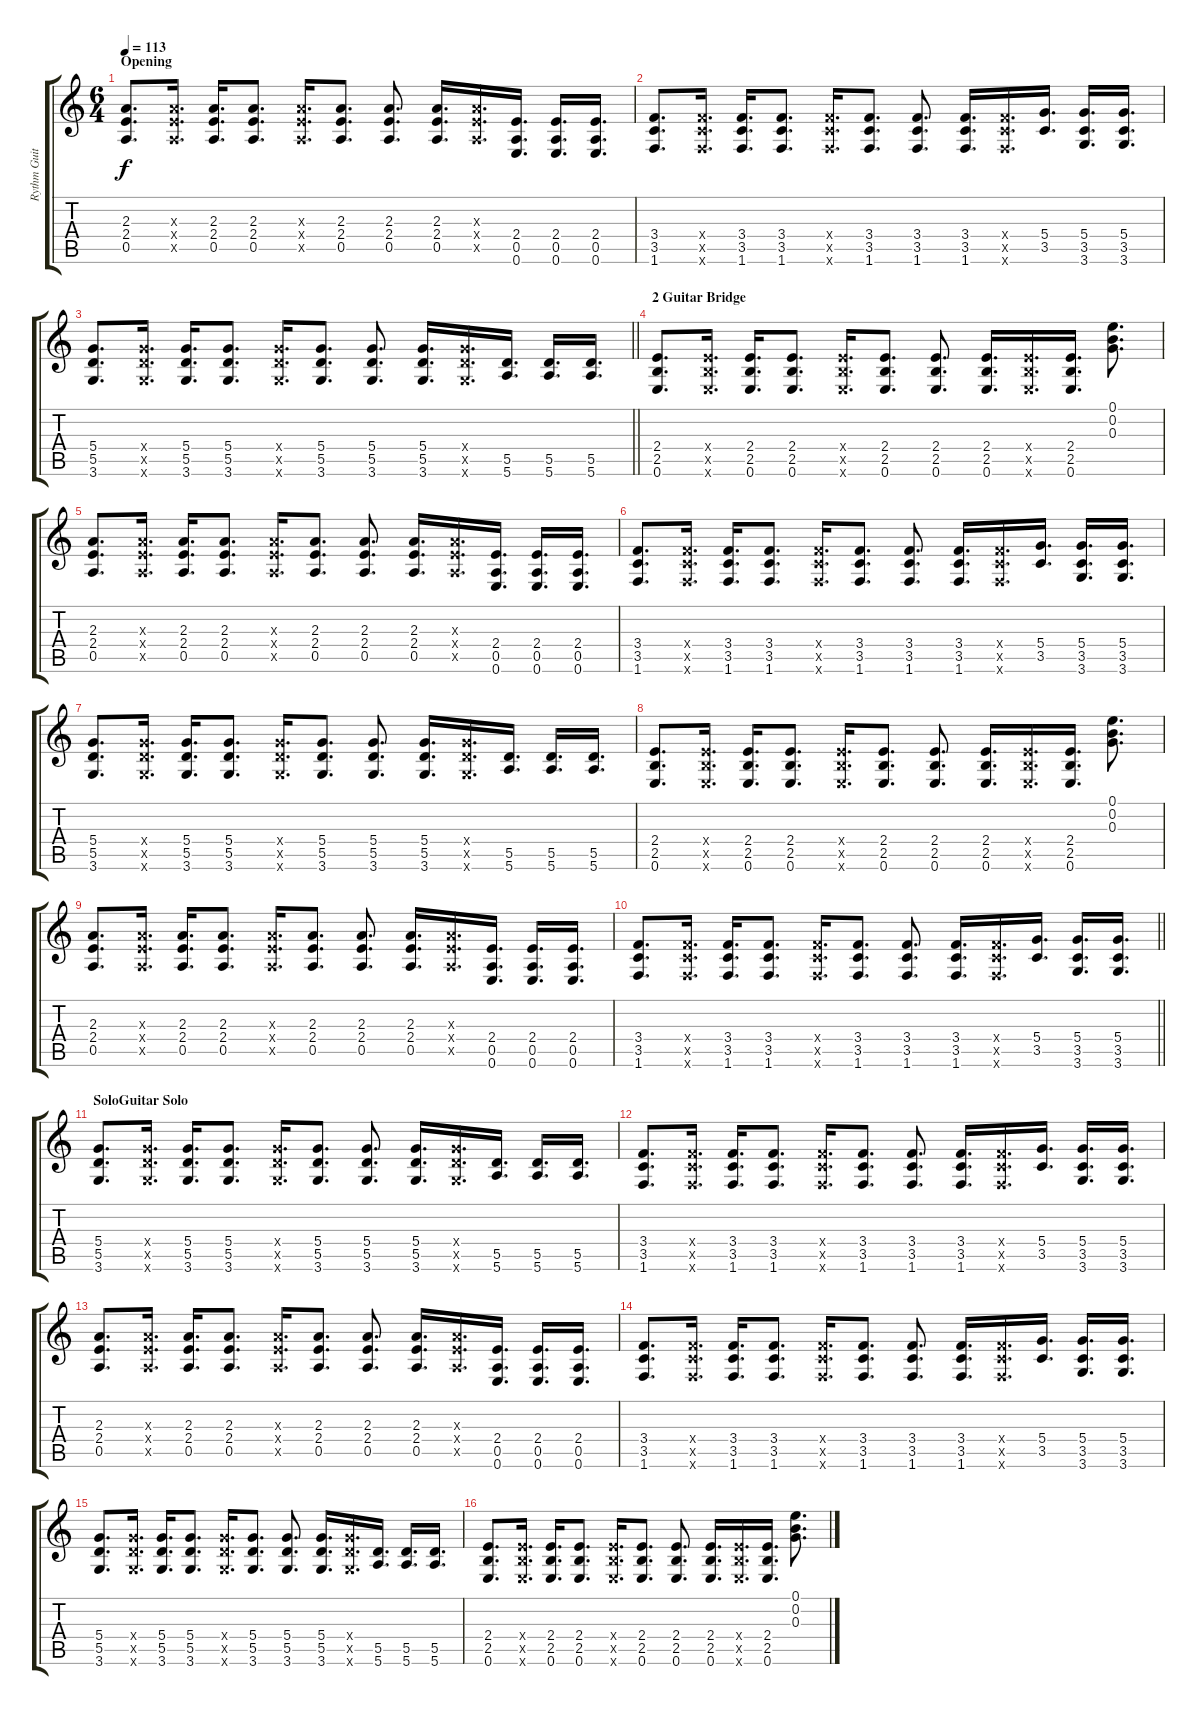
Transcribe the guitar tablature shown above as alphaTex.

\track ("Rythm Guitar" "Rythm Guit") {instrument acousticguitarsteel}
\staff {score tabs}
\tuning (E4 B3 G3 D3 A2 E2) {hide}
\ts (6 4)
\section ("" "Opening")
\tempo 113
\clef g2
\ks c
(2.3 2.4 0.5).8{d dy f} (2.3{x} 2.4{x} 0.5{x}).16{d} (2.3 2.4 0.5).16{d} (2.3 2.4 0.5).8{d} (2.3{x} 2.4{x} 0.5{x}).16{d} (2.3 2.4 0.5).8{d} (2.3 2.4 0.5).8{d} (2.3 2.4 0.5).16{d} (2.3{x} 2.4{x} 0.5{x}).16{d} (2.4 0.5 0.6).16{d} (2.4 0.5 0.6).16{d} (2.4 0.5 0.6).16{d} |
(3.4 3.5 1.6).8{d} (3.4{x} 3.5{x} 1.6{x}).16{d} (3.4 3.5 1.6).16{d} (3.4 3.5 1.6).8{d} (3.4{x} 3.5{x} 1.6{x}).16{d} (3.4 3.5 1.6).8{d} (3.4 3.5 1.6).8{d} (3.4 3.5 1.6).16{d} (3.4{x} 3.5{x} 1.6{x}).16{d} (5.4 3.5).16{d} (5.4 3.5 3.6).16{d} (5.4 3.5 3.6).16{d} |
\barLineRight lightlight
(5.4 5.5 3.6).8{d} (5.4{x} 5.5{x} 3.6{x}).16{d} (5.4 5.5 3.6).16{d} (5.4 5.5 3.6).8{d} (5.4{x} 5.5{x} 3.6{x}).16{d} (5.4 5.5 3.6).8{d} (5.4 5.5 3.6).8{d} (5.4 5.5 3.6).16{d} (5.4{x} 5.5{x} 3.6{x}).16{d} (5.5 5.6).16{d} (5.5 5.6).16{d} (5.5 5.6).16{d} |
\section ("" "2 Guitar Bridge")
(2.4 2.5 0.6).8{d} (2.4{x} 2.5{x} 0.6{x}).16{d} (2.4 2.5 0.6).16{d} (2.4 2.5 0.6).8{d} (2.4{x} 2.5{x} 0.6{x}).16{d} (2.4 2.5 0.6).8{d} (2.4 2.5 0.6).8{d} (2.4 2.5 0.6).16{d} (2.4{x} 2.5{x} 0.6{x}).16{d} (2.4 2.5 0.6).16{d} (0.1 0.2 0.3).8{d} |
(2.3 2.4 0.5).8{d} (2.3{x} 2.4{x} 0.5{x}).16{d} (2.3 2.4 0.5).16{d} (2.3 2.4 0.5).8{d} (2.3{x} 2.4{x} 0.5{x}).16{d} (2.3 2.4 0.5).8{d} (2.3 2.4 0.5).8{d} (2.3 2.4 0.5).16{d} (2.3{x} 2.4{x} 0.5{x}).16{d} (2.4 0.5 0.6).16{d} (2.4 0.5 0.6).16{d} (2.4 0.5 0.6).16{d} |
(3.4 3.5 1.6).8{d} (3.4{x} 3.5{x} 1.6{x}).16{d} (3.4 3.5 1.6).16{d} (3.4 3.5 1.6).8{d} (3.4{x} 3.5{x} 1.6{x}).16{d} (3.4 3.5 1.6).8{d} (3.4 3.5 1.6).8{d} (3.4 3.5 1.6).16{d} (3.4{x} 3.5{x} 1.6{x}).16{d} (5.4 3.5).16{d} (5.4 3.5 3.6).16{d} (5.4 3.5 3.6).16{d} |
(5.4 5.5 3.6).8{d} (5.4{x} 5.5{x} 3.6{x}).16{d} (5.4 5.5 3.6).16{d} (5.4 5.5 3.6).8{d} (5.4{x} 5.5{x} 3.6{x}).16{d} (5.4 5.5 3.6).8{d} (5.4 5.5 3.6).8{d} (5.4 5.5 3.6).16{d} (5.4{x} 5.5{x} 3.6{x}).16{d} (5.5 5.6).16{d} (5.5 5.6).16{d} (5.5 5.6).16{d} |
(2.4 2.5 0.6).8{d} (2.4{x} 2.5{x} 0.6{x}).16{d} (2.4 2.5 0.6).16{d} (2.4 2.5 0.6).8{d} (2.4{x} 2.5{x} 0.6{x}).16{d} (2.4 2.5 0.6).8{d} (2.4 2.5 0.6).8{d} (2.4 2.5 0.6).16{d} (2.4{x} 2.5{x} 0.6{x}).16{d} (2.4 2.5 0.6).16{d} (0.1 0.2 0.3).8{d} |
(2.3 2.4 0.5).8{d} (2.3{x} 2.4{x} 0.5{x}).16{d} (2.3 2.4 0.5).16{d} (2.3 2.4 0.5).8{d} (2.3{x} 2.4{x} 0.5{x}).16{d} (2.3 2.4 0.5).8{d} (2.3 2.4 0.5).8{d} (2.3 2.4 0.5).16{d} (2.3{x} 2.4{x} 0.5{x}).16{d} (2.4 0.5 0.6).16{d} (2.4 0.5 0.6).16{d} (2.4 0.5 0.6).16{d} |
\barLineRight lightlight
(3.4 3.5 1.6).8{d} (3.4{x} 3.5{x} 1.6{x}).16{d} (3.4 3.5 1.6).16{d} (3.4 3.5 1.6).8{d} (3.4{x} 3.5{x} 1.6{x}).16{d} (3.4 3.5 1.6).8{d} (3.4 3.5 1.6).8{d} (3.4 3.5 1.6).16{d} (3.4{x} 3.5{x} 1.6{x}).16{d} (5.4 3.5).16{d} (5.4 3.5 3.6).16{d} (5.4 3.5 3.6).16{d} |
\section ("" "SoloGuitar Solo")
(5.4 5.5 3.6).8{d} (5.4{x} 5.5{x} 3.6{x}).16{d} (5.4 5.5 3.6).16{d} (5.4 5.5 3.6).8{d} (5.4{x} 5.5{x} 3.6{x}).16{d} (5.4 5.5 3.6).8{d} (5.4 5.5 3.6).8{d} (5.4 5.5 3.6).16{d} (5.4{x} 5.5{x} 3.6{x}).16{d} (5.5 5.6).16{d} (5.5 5.6).16{d} (5.5 5.6).16{d} |
(3.4 3.5 1.6).8{d} (3.4{x} 3.5{x} 1.6{x}).16{d} (3.4 3.5 1.6).16{d} (3.4 3.5 1.6).8{d} (3.4{x} 3.5{x} 1.6{x}).16{d} (3.4 3.5 1.6).8{d} (3.4 3.5 1.6).8{d} (3.4 3.5 1.6).16{d} (3.4{x} 3.5{x} 1.6{x}).16{d} (5.4 3.5).16{d} (5.4 3.5 3.6).16{d} (5.4 3.5 3.6).16{d} |
(2.3 2.4 0.5).8{d} (2.3{x} 2.4{x} 0.5{x}).16{d} (2.3 2.4 0.5).16{d} (2.3 2.4 0.5).8{d} (2.3{x} 2.4{x} 0.5{x}).16{d} (2.3 2.4 0.5).8{d} (2.3 2.4 0.5).8{d} (2.3 2.4 0.5).16{d} (2.3{x} 2.4{x} 0.5{x}).16{d} (2.4 0.5 0.6).16{d} (2.4 0.5 0.6).16{d} (2.4 0.5 0.6).16{d} |
(3.4 3.5 1.6).8{d} (3.4{x} 3.5{x} 1.6{x}).16{d} (3.4 3.5 1.6).16{d} (3.4 3.5 1.6).8{d} (3.4{x} 3.5{x} 1.6{x}).16{d} (3.4 3.5 1.6).8{d} (3.4 3.5 1.6).8{d} (3.4 3.5 1.6).16{d} (3.4{x} 3.5{x} 1.6{x}).16{d} (5.4 3.5).16{d} (5.4 3.5 3.6).16{d} (5.4 3.5 3.6).16{d} |
(5.4 5.5 3.6).8{d} (5.4{x} 5.5{x} 3.6{x}).16{d} (5.4 5.5 3.6).16{d} (5.4 5.5 3.6).8{d} (5.4{x} 5.5{x} 3.6{x}).16{d} (5.4 5.5 3.6).8{d} (5.4 5.5 3.6).8{d} (5.4 5.5 3.6).16{d} (5.4{x} 5.5{x} 3.6{x}).16{d} (5.5 5.6).16{d} (5.5 5.6).16{d} (5.5 5.6).16{d} |
(2.4 2.5 0.6).8{d} (2.4{x} 2.5{x} 0.6{x}).16{d} (2.4 2.5 0.6).16{d} (2.4 2.5 0.6).8{d} (2.4{x} 2.5{x} 0.6{x}).16{d} (2.4 2.5 0.6).8{d} (2.4 2.5 0.6).8{d} (2.4 2.5 0.6).16{d} (2.4{x} 2.5{x} 0.6{x}).16{d} (2.4 2.5 0.6).16{d} (0.1 0.2 0.3).8{d}
